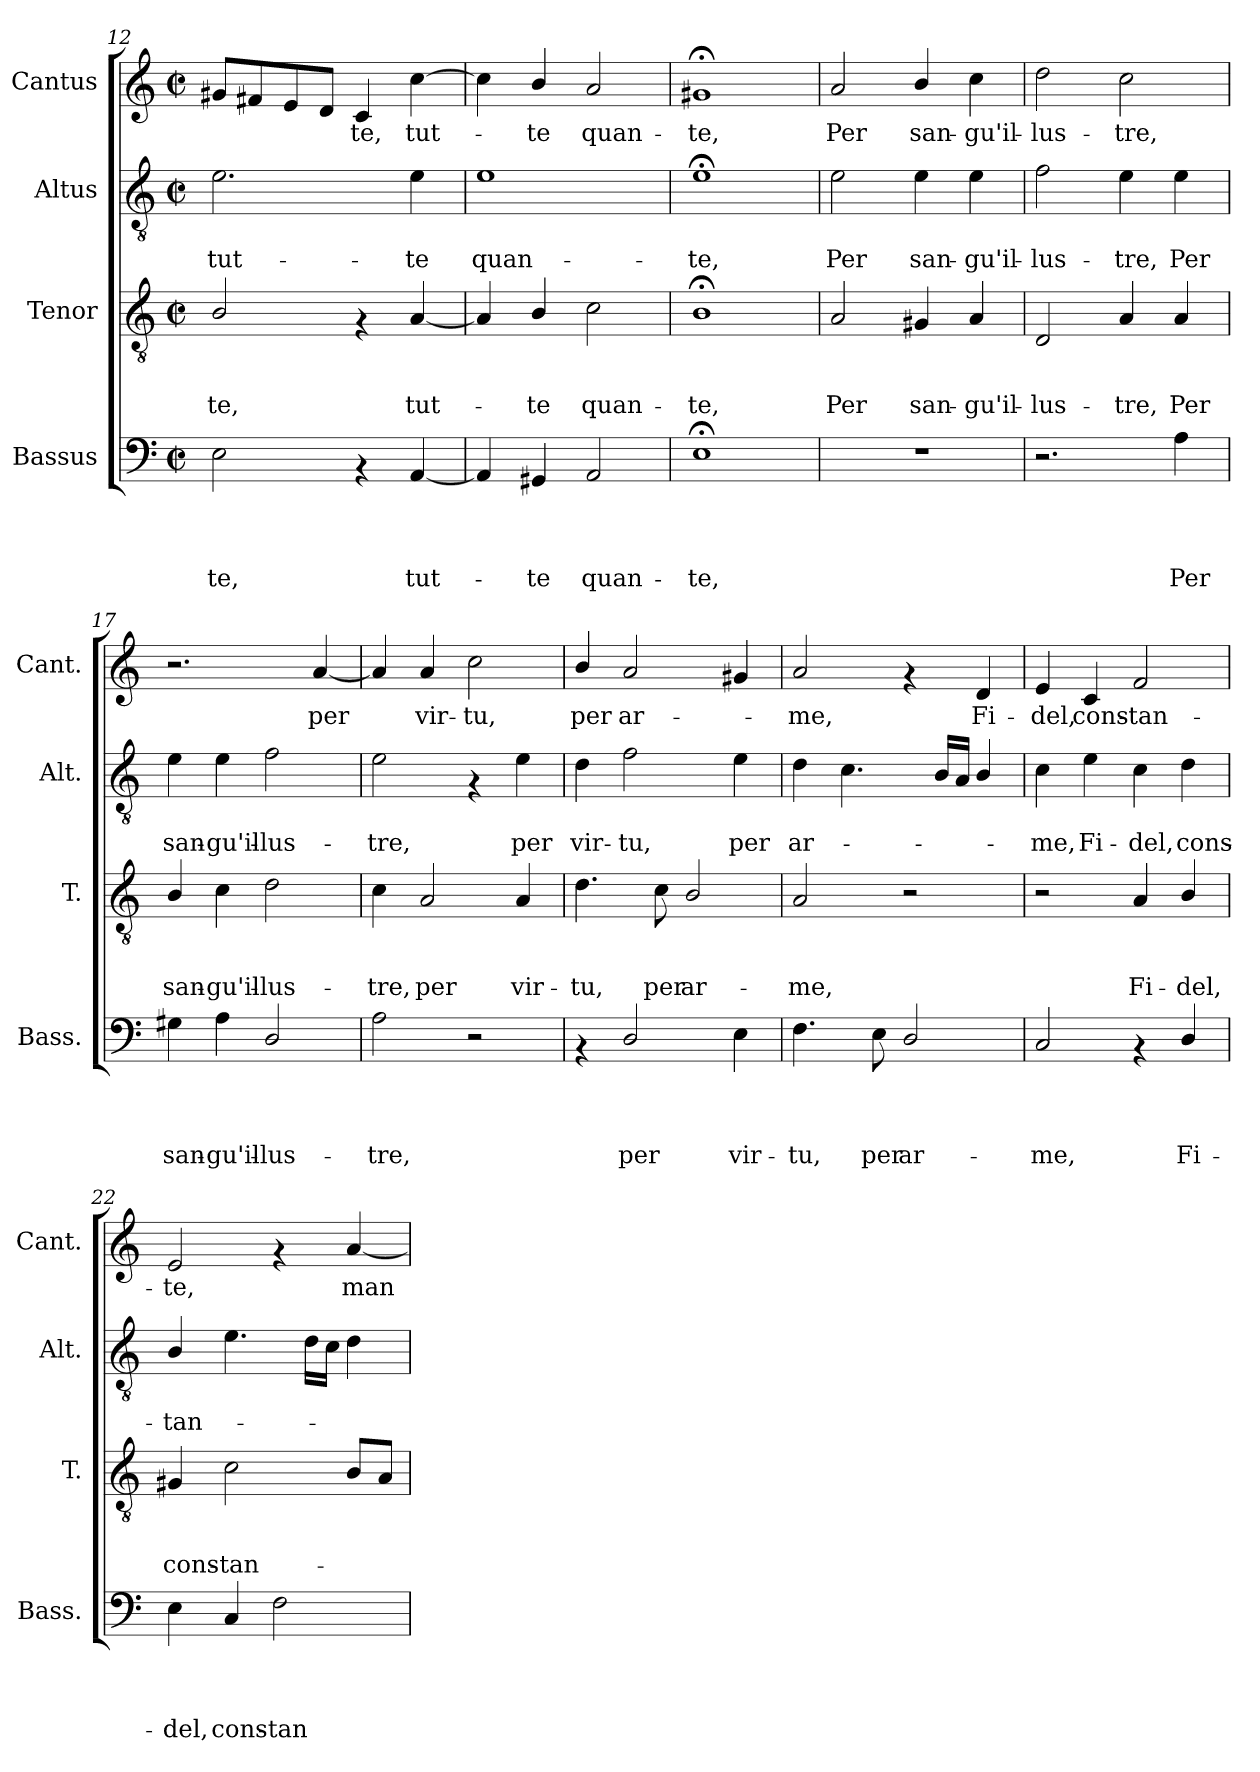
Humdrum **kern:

**kern	**text	**text	**text	**text	**kern	**text	**text	**text	**kern	**text	**text	**kern	**text
*part4	*part4	*part4	*part4	*part4	*part3	*part3	*part3	*part3	*part2	*part2	*part2	*part1	*part1
*staff4	*staff4	*staff4	*staff4	*staff4	*staff3	*staff3	*staff3	*staff3	*staff2	*staff2	*staff2	*staff1	*staff1
*I"Bassus	*	*	*	*	*I"Tenor	*	*	*	*I"Altus	*	*	*I"Cantus	*
*I'Bass.	*	*	*	*	*I'T.	*	*	*	*I'Alt.	*	*	*I'Cant.	*
*clefF4	*	*	*	*	*clefGv2	*	*	*	*clefGv2	*	*	*clefG2	*
*k[]	*	*	*	*	*k[]	*	*	*	*k[]	*	*	*k[]	*
*C:	*	*	*	*	*C:	*	*	*	*C:	*	*	*C:	*
*M2/2	*	*	*	*	*M2/2	*	*	*	*M2/2	*	*	*M2/2	*
*met(c|)	*	*	*	*	*met(c|)	*	*	*	*met(c|)	*	*	*met(c|)	*
=12	=12	=12	=12	=12	=12	=12	=12	=12	=12	=12	=12	=12	=12
!	!	!	!	!LO:LY:b	!	!	!	!LO:LY:b	!	!	!LO:LY:b	!	!
2E\	.	.	.	-te,	2B/	.	.	-te,	2.e\	.	tut-	8g#X/L	.
.	.	.	.	.	.	.	.	.	.	.	.	8f#X/	.
.	.	.	.	.	.	.	.	.	.	.	.	8e/	.
.	.	.	.	.	.	.	.	.	.	.	.	8d/J	.
!	!	!	!	!	!	!	!	!	!	!	!	!	!LO:LY:b
4rAA	.	.	.	.	4rF	.	.	.	.	.	.	4c/	-te,
!	!	!	!	!LO:LY:b	!	!	!	!LO:LY:b	!	!	!LO:LY:b	!	!LO:LY:b
[<4AA/	.	.	.	tut-	[<4A/	.	.	tut-	4e\	.	-te	[>4cc\	tut-
=13	=13	=13	=13	=13	=13	=13	=13	=13	=13	=13	=13	=13	=13
!	!	!	!	!	!	!	!	!	!	!	!LO:LY:b	!	!
4AA/]	.	.	.	.	4A/]	.	.	.	1e	.	quan-	4cc\]	.
!	!	!	!	!LO:LY:b	!	!	!	!LO:LY:b	!	!	!	!	!LO:LY:b
4GG#X/	.	.	.	-te	4B/	.	.	-te	.	.	.	4b/	-te
!	!	!	!	!LO:LY:b	!	!	!	!LO:LY:b	!	!	!	!	!LO:LY:b
2AA/	.	.	.	quan-	2c\	.	.	quan-	.	.	.	2a/	quan-
=14	=14	=14	=14	=14	=14	=14	=14	=14	=14	=14	=14	=14	=14
!	!	!	!	!LO:LY:b	!	!	!	!LO:LY:b	!	!	!LO:LY:b	!	!LO:LY:b
1E;	.	.	.	-te,	1B;	.	.	-te,	1e;	.	-te,	1g#X;<	-te,
!!LO:PB:g=z
=15	=15	=15	=15	=15	=15	=15	=15	=15	=15	=15	=15	=15	=15
!	!	!	!	!	!	!	!	!LO:LY:b	!	!	!LO:LY:b	!	!LO:LY:b
1r	.	.	.	.	2A/	.	.	Per	2e\	.	Per	2a/	Per
!	!	!	!	!	!	!	!	!LO:LY:b	!	!	!LO:LY:b	!	!LO:LY:b
.	.	.	.	.	4G#X/	.	.	san-	4e\	.	san-	4b/	san-
!	!	!	!	!	!	!	!	!LO:LY:b	!	!	!LO:LY:b	!	!LO:LY:b
.	.	.	.	.	4A/	.	.	-gu'il-	4e\	.	-gu'il-	4cc\	-gu'il-
=16	=16	=16	=16	=16	=16	=16	=16	=16	=16	=16	=16	=16	=16
!	!	!	!	!	!	!	!	!LO:LY:b	!	!	!LO:LY:b	!	!LO:LY:b
2.r	.	.	.	.	2D/	.	.	-lus-	2f\	.	-lus-	2dd\	-lus-
!	!	!	!	!	!	!	!	!LO:LY:b	!	!	!LO:LY:b	!	!LO:LY:b
.	.	.	.	.	4A/	.	.	-tre,	4e\	.	-tre,	2cc\	-tre,
!	!	!	!	!LO:LY:b	!	!	!	!LO:LY:b	!	!	!LO:LY:b	!	!
4A\	.	.	.	Per	4A/	.	.	Per	4e\	.	Per	.	.
=17	=17	=17	=17	=17	=17	=17	=17	=17	=17	=17	=17	=17	=17
!	!	!	!	!LO:LY:b	!	!	!	!LO:LY:b	!	!	!LO:LY:b	!	!
4G#X\	.	.	.	san-	4B/	.	.	san-	4e\	.	san-	2.r	.
!	!	!	!	!LO:LY:b	!	!	!	!LO:LY:b	!	!	!LO:LY:b	!	!
4A\	.	.	.	-gu'il-	4c\	.	.	-gu'il-	4e\	.	-gu'il-	.	.
!	!	!	!	!LO:LY:b	!	!	!	!LO:LY:b	!	!	!LO:LY:b	!	!
2D/	.	.	.	-lus-	2d\	.	.	-lus-	2f\	.	-lus-	.	.
!	!	!	!	!	!	!	!	!	!	!	!	!	!LO:LY:b
.	.	.	.	.	.	.	.	.	.	.	.	[<4a/	per
=18	=18	=18	=18	=18	=18	=18	=18	=18	=18	=18	=18	=18	=18
!	!	!	!	!LO:LY:b	!	!	!	!LO:LY:b	!	!	!LO:LY:b	!	!
2A\	.	.	.	-tre,	4c\	.	.	-tre,	2e\	.	-tre,	4a/]	.
!	!	!	!	!	!	!	!	!LO:LY:b	!	!	!	!	!LO:LY:b
.	.	.	.	.	2A/	.	.	per	.	.	.	4a/	vir-
!	!	!	!	!	!	!	!	!	!	!	!	!	!LO:LY:b
2r	.	.	.	.	.	.	.	.	4rF	.	.	2cc\	-tu,
!	!	!	!	!	!	!	!	!LO:LY:b	!	!	!LO:LY:b	!	!
.	.	.	.	.	4A/	.	.	vir-	4e\	.	per	.	.
=19	=19	=19	=19	=19	=19	=19	=19	=19	=19	=19	=19	=19	=19
!	!	!	!	!	!	!	!	!LO:LY:b	!	!	!LO:LY:b	!	!LO:LY:b
4rAA	.	.	.	.	4.d\	.	.	-tu,	4d\	.	vir-	4b/	per
!	!	!	!	!LO:LY:b	!	!	!	!	!	!	!LO:LY:b	!	!LO:LY:b
2D/	.	.	.	per	.	.	.	.	2f\	.	-tu,	2a/	ar-
!	!	!	!	!	!	!	!	!LO:LY:b	!	!	!	!	!
.	.	.	.	.	8c\	.	.	per	.	.	.	.	.
!	!	!	!	!	!	!	!	!LO:LY:b	!	!	!	!	!
.	.	.	.	.	2B/	.	.	ar-	.	.	.	.	.
!	!	!	!	!LO:LY:b	!	!	!	!	!	!	!LO:LY:b	!	!
4E\	.	.	.	vir-	.	.	.	.	4e\	.	per	4g#X/	.
=20	=20	=20	=20	=20	=20	=20	=20	=20	=20	=20	=20	=20	=20
!	!	!	!	!LO:LY:b	!	!	!	!LO:LY:b	!	!	!LO:LY:b	!	!LO:LY:b
4.F\	.	.	.	-tu,	2A/	.	.	-me,	4d\	.	ar-	2a/	-me,
.	.	.	.	.	.	.	.	.	4.c\	.	.	.	.
!	!	!	!	!LO:LY:b	!	!	!	!	!	!	!	!	!
8E\	.	.	.	per	.	.	.	.	.	.	.	.	.
!	!	!	!	!LO:LY:b	!	!	!	!	!	!	!	!	!
2D/	.	.	.	ar-	2r	.	.	.	.	.	.	4rf	.
.	.	.	.	.	.	.	.	.	16B/LL	.	.	.	.
.	.	.	.	.	.	.	.	.	16A/JJ	.	.	.	.
!	!	!	!	!	!	!	!	!	!	!	!	!	!LO:LY:b
.	.	.	.	.	.	.	.	.	4B/	.	.	4d/	Fi-
!!LO:PB:g=z
=21	=21	=21	=21	=21	=21	=21	=21	=21	=21	=21	=21	=21	=21
!	!	!	!	!LO:LY:b	!	!	!	!	!	!	!LO:LY:b	!	!LO:LY:b
2C/	.	.	.	-me,	2r	.	.	.	4c\	.	-me,	4e/	-del,
!	!	!	!	!	!	!	!	!	!	!	!LO:LY:b	!	!LO:LY:b
.	.	.	.	.	.	.	.	.	4e\	.	Fi-	4c/	cons-
!	!	!	!	!	!	!	!	!LO:LY:b	!	!	!LO:LY:b	!	!LO:LY:b
4rAA	.	.	.	.	4A/	.	.	Fi-	4c\	.	-del,	2f/	-tan-
!	!	!	!	!LO:LY:b	!	!	!	!LO:LY:b	!	!	!LO:LY:b	!	!
4D/	.	.	.	Fi-	4B/	.	.	-del,	4d\	.	cons-	.	.
=22	=22	=22	=22	=22	=22	=22	=22	=22	=22	=22	=22	=22	=22
!	!	!	!	!LO:LY:b	!	!	!	!LO:LY:b	!	!	!LO:LY:b	!	!LO:LY:b
4E\	.	.	.	-del,	4G#X/	.	.	cons-	4B/	.	-tan-	2e/	-te,
!	!	!	!	!LO:LY:b	!	!	!	!LO:LY:b	!	!	!	!	!
4C/	.	.	.	cons-	2c\	.	.	-tan-	4.e\	.	.	.	.
!	!	!	!	!LO:LY:b	!	!	!	!	!	!	!	!	!
2F\	.	.	.	-tan-	.	.	.	.	.	.	.	4rf	.
.	.	.	.	.	.	.	.	.	16d\LL	.	.	.	.
.	.	.	.	.	.	.	.	.	16c\JJ	.	.	.	.
!	!	!	!	!	!	!	!	!	!	!	!	!	!LO:LY:b
.	.	.	.	.	8B/L	.	.	.	4d\	.	.	[<4a/	man-
.	.	.	.	.	8A/J	.	.	.	.	.	.	.	.
=	=	=	=	=	=	=	=	=	=	=	=	=	=
*-	*-	*-	*-	*-	*-	*-	*-	*-	*-	*-	*-	*-	*-
